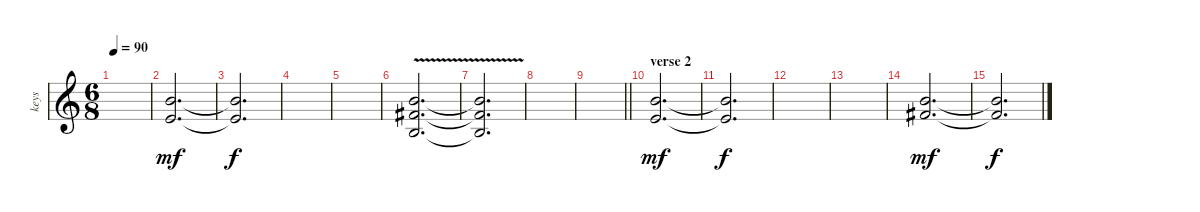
\track ("keys" "keys") {instrument pad2warm}
\staff {score}
\tuning (E4 B3 G3 D3 A2 E2) {hide}
\ts (6 8)
\tempo 90
\clef g2
\ks c
|
(7.1 5.2).2{d dy mf} |
(7.1{t} 5.2{t}).2{d dy f volume 1} |
|
|
(7.1 7.2{v} 4.3).2{d} |
(7.1{t} 7.2{t} 4.3{t}).2{d volume 1} |
|
\barLineRight lightlight
|
\section ("" "verse 2")
(7.1 5.2).2{d dy mf} |
(7.1{t} 5.2{t}).2{d dy f volume 1} |
|
|
(7.1 7.2).2{d dy mf} |
(7.1{t} 7.2{t}).2{d dy f volume 1}
